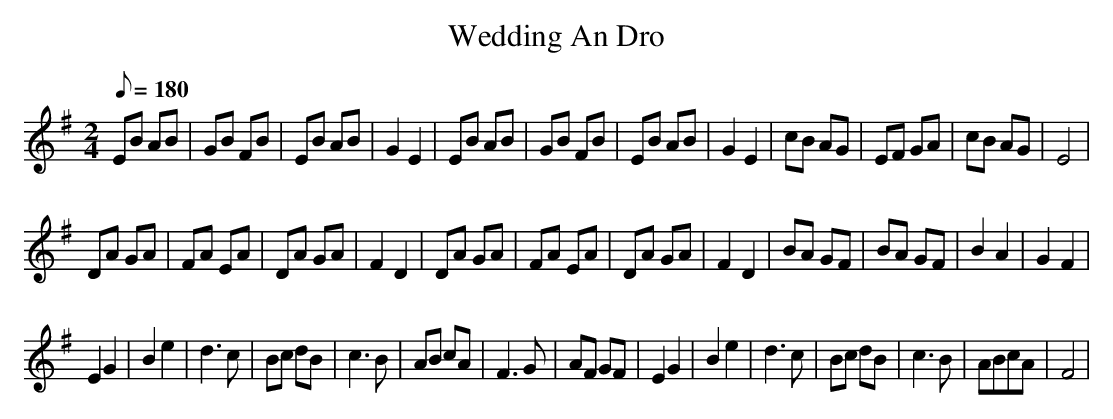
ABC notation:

X:1
T:Wedding An Dro
L:1/8
M:2/4
Q:180
K:Em
EB AB|GB FB|EB AB|G2 E2|EB AB|GB FB|EB AB|G2E2|cB AG|EF GA|cB AG|E4|
DA GA|FA EA|DA GA|F2D2|DA GA|FA EA|DA GA|F2D2|BA GF|BA GF|B2A2|G2F2|
E2G2|B2e2|d3c|Bc dB|c3B|AB cA|F3G|AF GF|E2G2|B2e2|d3c|Bc dB|c3B|ABcA|F4|
